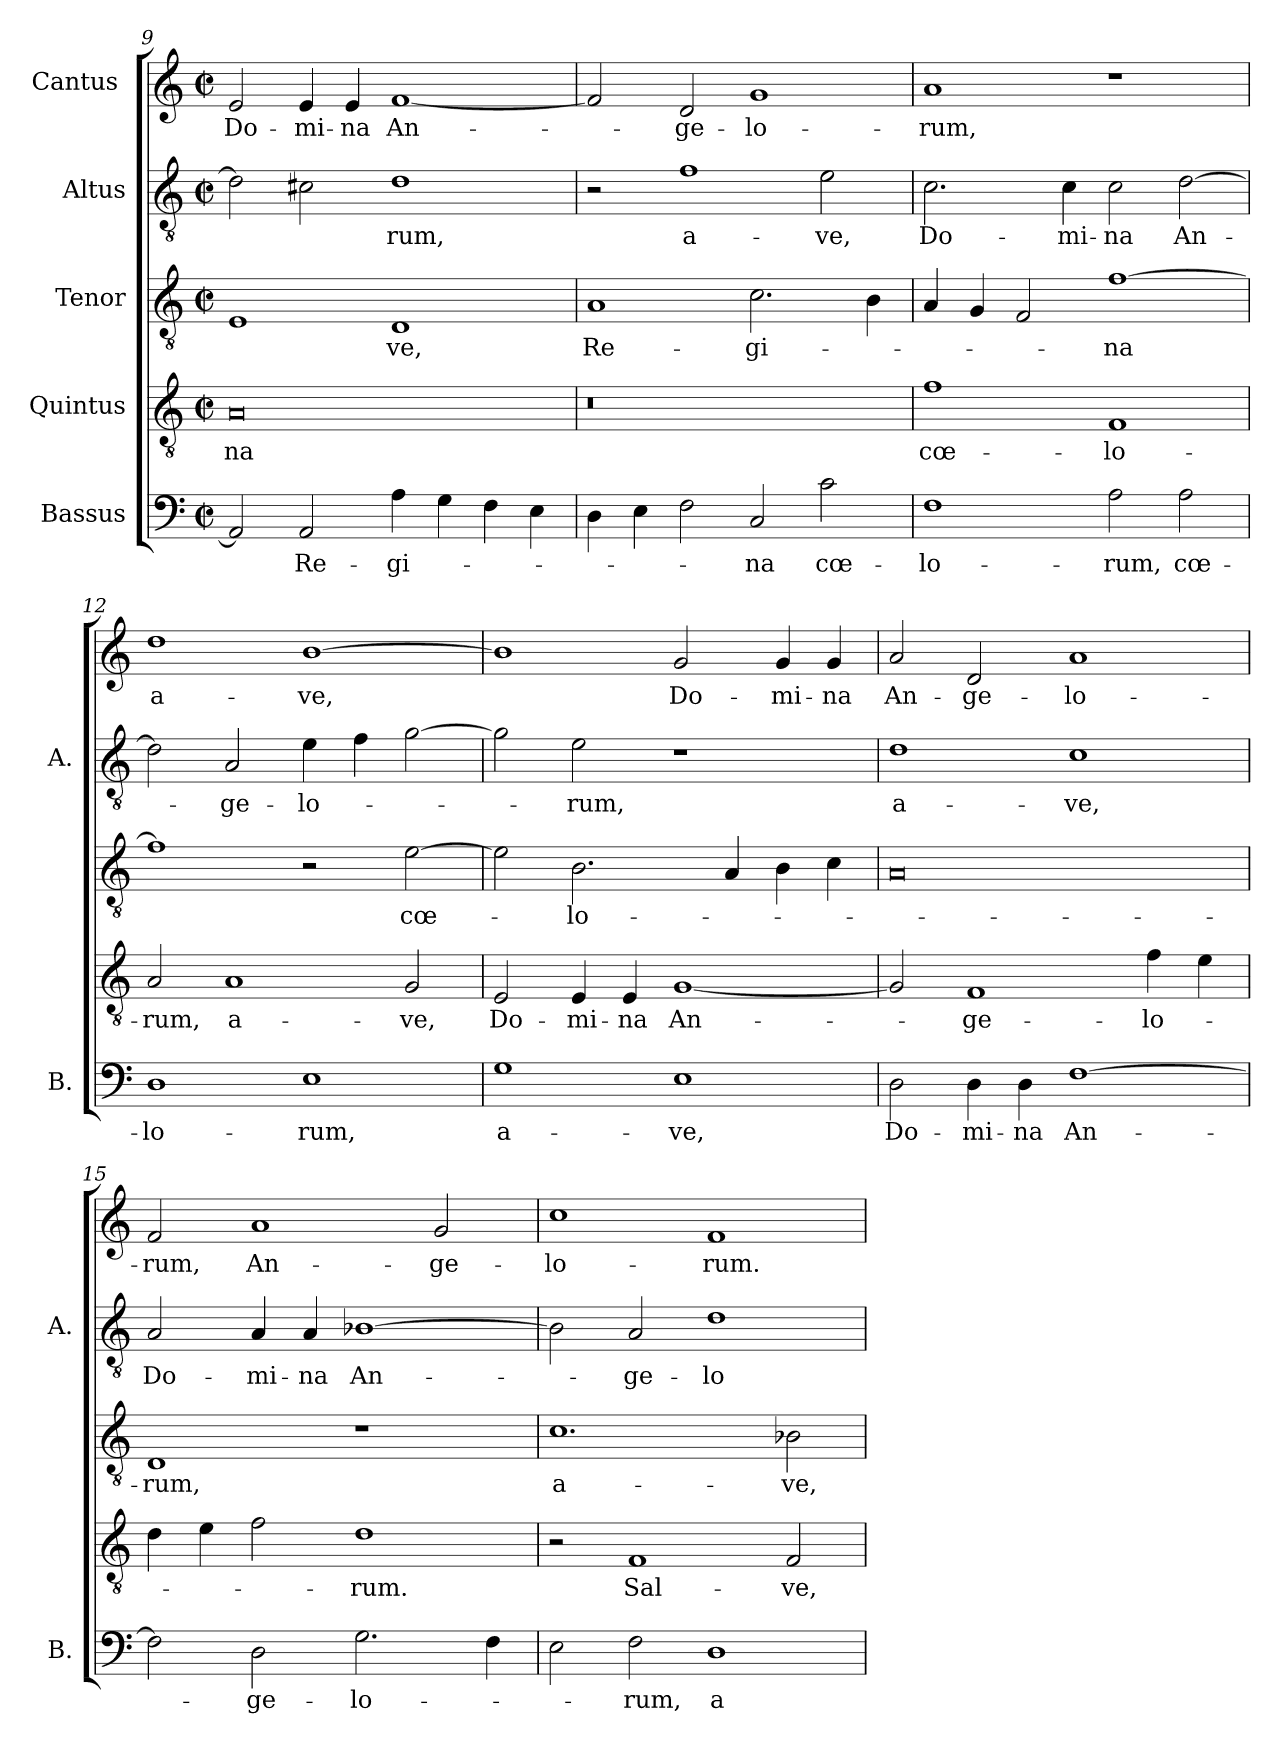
**kern	**text	**kern	**text	**kern	**text	**kern	**text	**kern	**text
*part5	*part5	*part4	*part4	*part3	*part3	*part2	*part2	*part1	*part1
*staff5	*staff5	*staff4	*staff4	*staff3	*staff3	*staff2	*staff2	*staff1	*staff1
*I"Bassus	*	*I"Quintus	*	*I"Tenor	*	*I"Altus	*	*I"Cantus 	*
*I'B.	*	*	*	*	*	*I'A.	*	*	*
*clefF4	*	*clefGv2	*	*clefGv2	*	*clefGv2	*	*clefG2	*
*	*	*ITrd7c12	*	*ITrd7c12	*	*	*	*	*
*k[]	*	*k[]	*	*k[]	*	*k[]	*	*k[]	*
*C:	*	*C:	*	*C:	*	*C:	*	*C:	*
*M2/2	*	*M2/2	*	*M2/2	*	*M2/2	*	*M2/2	*
*met(c|)	*	*met(c|)	*	*met(c|)	*	*met(c|)	*	*met(c|)	*
=9	=9	=9	=9	=9	=9	=9	=9	=9	=9
2AA/]	.	0AA/	-na	1EE/	.	2d\]	.	2e/	Do-
2AA/	Re-	.	.	.	.	2c#X\	.	4e/	-mi-
.	.	.	.	.	.	.	.	4e/	-na
4A\	-gi-	.	.	1DD/	-ve,	1d\	-rum,	[1f/	An-
4G\	.	.	.	.	.	.	.	.	.
4F\	.	.	.	.	.	.	.	.	.
4E\	.	.	.	.	.	.	.	.	.
=10	=10	=10	=10	=10	=10	=10	=10	=10	=10
!	!	!LO:N:vis=0	!	!	!	!	!	!	!
4D\	.	1r	.	1AA/	Re-	2r	.	2f/]	.
4E\	.	.	.	.	.	.	.	.	.
2F\	.	.	.	.	.	1f\	a-	2d/	-ge-
2C/	-na	1ryy	.	2.C\	-gi-	.	.	1g/	-lo-
2c\	cœ-	.	.	.	.	2e\	-ve,	.	.
.	.	.	.	4BB\	.	.	.	.	.
=11	=11	=11	=11	=11	=11	=11	=11	=11	=11
1F\	-lo-	1F\	cœ-	4AA/	.	2.c\	Do-	1a/	-rum,
.	.	.	.	4GG/	.	.	.	.	.
.	.	.	.	2FF/	.	.	.	.	.
.	.	.	.	.	.	4c\	-mi-	.	.
2A\	-rum,	1FF/	-lo-	[1F\	-na	2c\	-na	1r	.
2A\	cœ-	.	.	.	.	[2d\	An-	.	.
=12	=12	=12	=12	=12	=12	=12	=12	=12	=12
1D\	-lo-	2AA/	-rum,	1F\]	.	2d\]	.	1dd\	a-
.	.	1AA/	a-	.	.	2A/	-ge-	.	.
1E\	-rum,	.	.	2r	.	4e\	-lo-	[1b\	-ve,
.	.	.	.	.	.	4f\	.	.	.
.	.	2GG/	-ve,	[2E\	cœ-	[2g\	.	.	.
=13	=13	=13	=13	=13	=13	=13	=13	=13	=13
1G\	a-	2EE/	Do-	2E\]	.	2g\]	.	1b\]	.
.	.	4EE/	-mi-	2.BB\	-lo-	2e\	-rum,	.	.
.	.	4EE/	-na	.	.	.	.	.	.
1E\	-ve,	[1GG/	An-	.	.	1r	.	2g/	Do-
.	.	.	.	4AA/	.	.	.	.	.
.	.	.	.	4BB\	.	.	.	4g/	-mi-
.	.	.	.	4C\	.	.	.	4g/	-na
=14	=14	=14	=14	=14	=14	=14	=14	=14	=14
2D\	Do-	2GG/]	.	0AA/	.	1d\	a-	2a/	An-
4D\	-mi-	1FF/	-ge-	.	.	.	.	2d/	-ge-
4D\	-na	.	.	.	.	.	.	.	.
[1F\	An-	.	.	.	.	1c\	-ve,	1a/	-lo-
.	.	4F\	-lo-	.	.	.	.	.	.
.	.	4E\	.	.	.	.	.	.	.
=15	=15	=15	=15	=15	=15	=15	=15	=15	=15
2F\]	.	4D\	.	1DD/	-rum,	2A/	Do-	2f/	-rum,
.	.	4E\	.	.	.	.	.	.	.
2D\	-ge-	2F\	.	.	.	4A/	-mi-	1a/	An-
.	.	.	.	.	.	4A/	-na	.	.
2.G\	-lo-	1D\	-rum.	1r	.	[1B-X\	An-	.	.
.	.	.	.	.	.	.	.	2g/	-ge-
4F\	.	.	.	.	.	.	.	.	.
=16	=16	=16	=16	=16	=16	=16	=16	=16	=16
2E\	.	2r	.	1.C\	a-	2B-\]	.	1cc\	-lo-
2F\	-rum,	1FF/	Sal-	.	.	2A/	-ge-	.	.
1D\	a-	.	.	.	.	1d\	-lo-	1f/	-rum.
.	.	2FF/	-ve,	2BB-X\	-ve,	.	.	.	.
=	=	=	=	=	=	=	=	=	=
*-	*-	*-	*-	*-	*-	*-	*-	*-	*-
